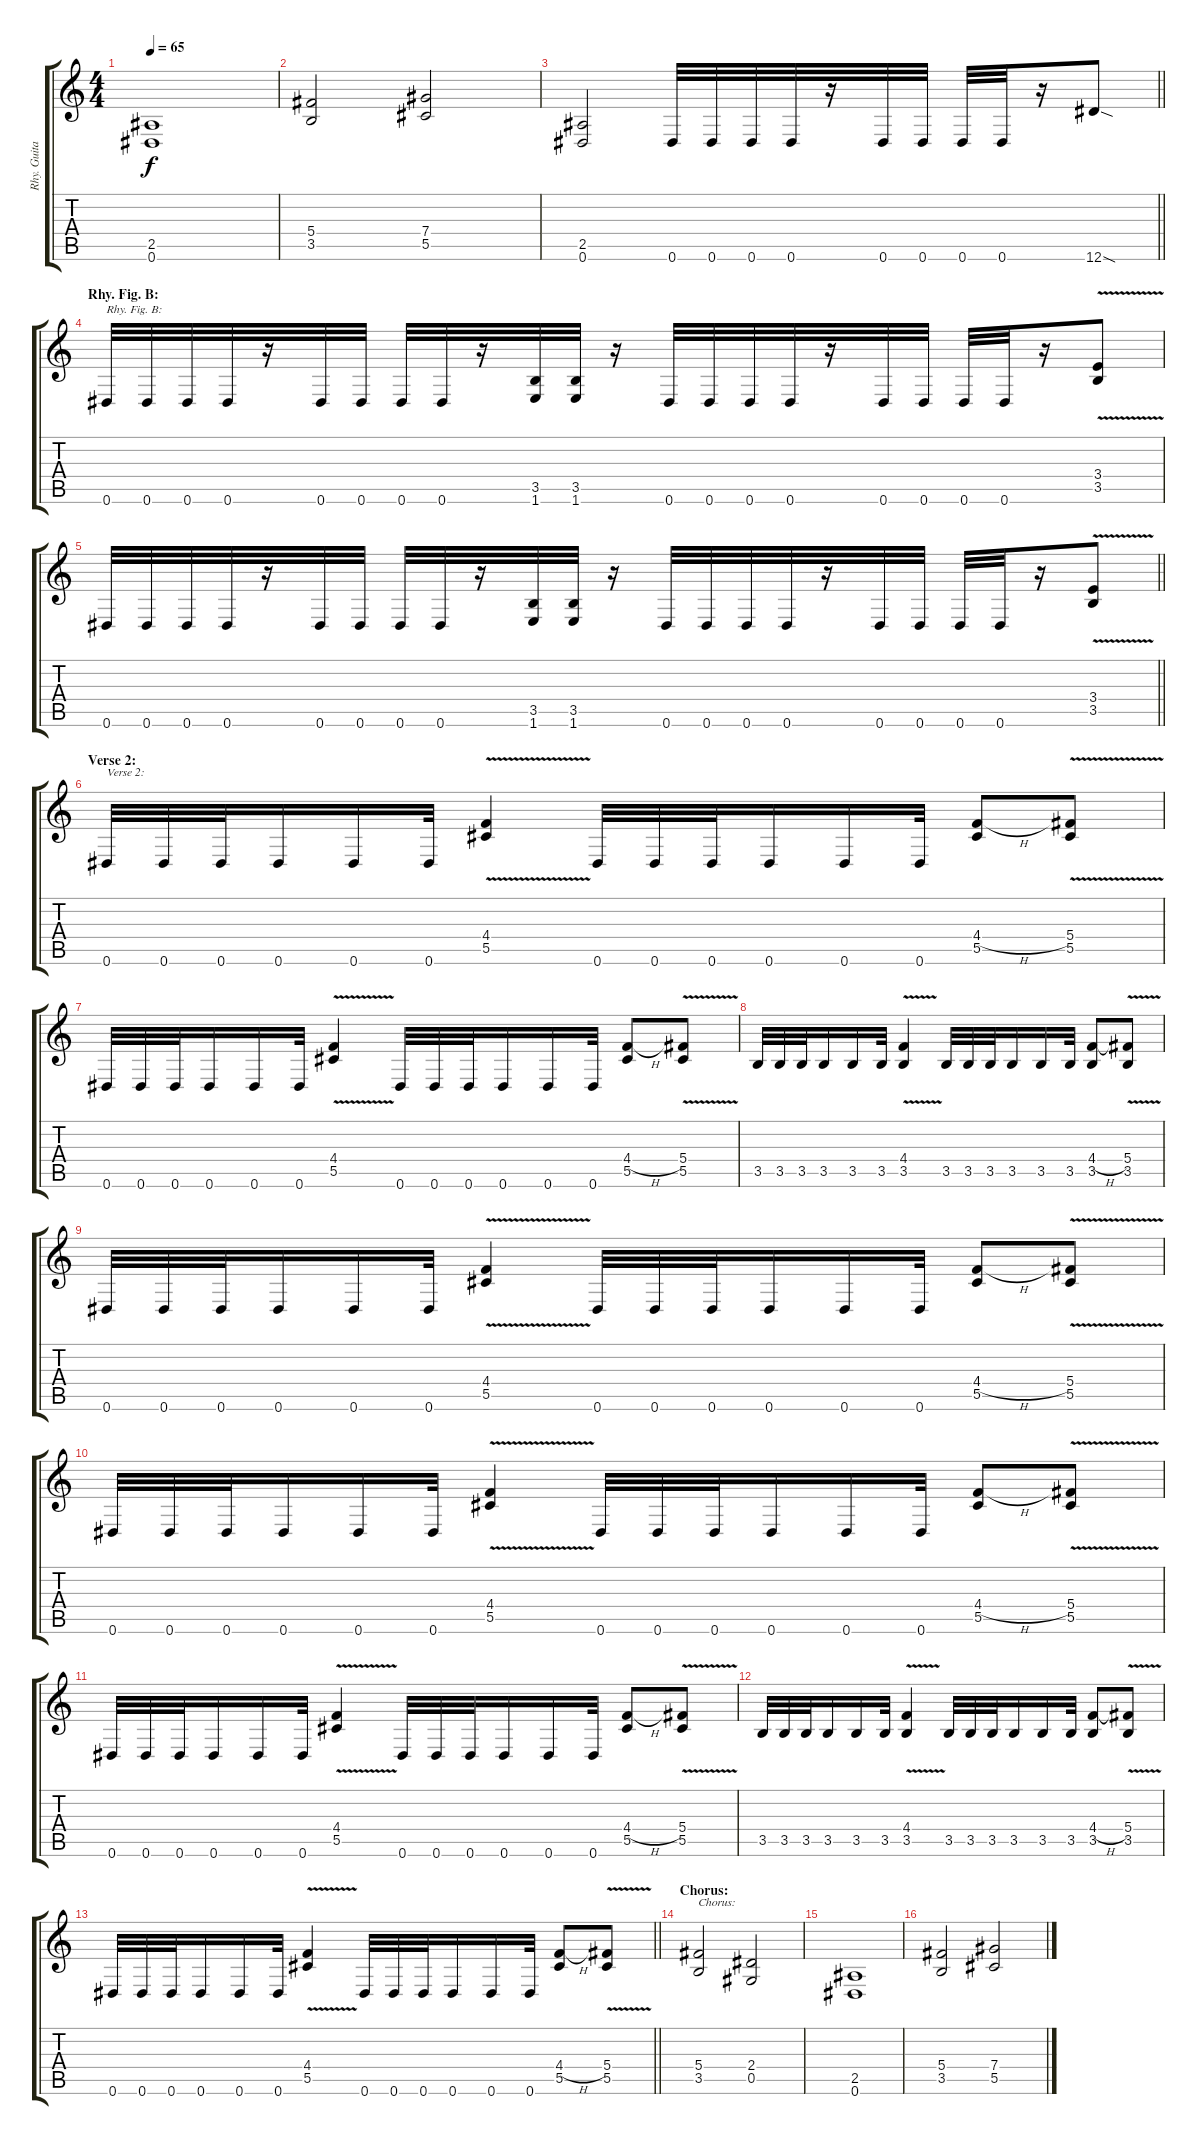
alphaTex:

\track ("Rhy. Guitar 1" "Rhy. Guita") {instrument distortionguitar}
\staff {score tabs}
\tuning (Eb4 Bb3 Gb3 Db3 Ab2 Eb2) {hide}
\ts (4 4)
\tempo 65
\clef g2
\ks c
(2.5 0.6).1{dy f} |
(5.4 3.5).2 (7.4 5.5).2 |
\barLineRight lightlight
(2.5 0.6).2 0.6.32 0.6.32 0.6.32 0.6.32 r.16 0.6.32 0.6.32 0.6.32 0.6.32 r.16 12.6{sod}.8 |
\section ("" "Rhy. Fig. B:")
0.6.32{txt "Rhy. Fig. B:"} 0.6.32 0.6.32 0.6.32 r.16 0.6.32 0.6.32 0.6.32 0.6.32 r.16 (3.5 1.6).32 (3.5 1.6).32 r.16 0.6.32 0.6.32 0.6.32 0.6.32 r.16 0.6.32 0.6.32 0.6.32 0.6.32 r.16 (3.4 3.5{v}).8 |
\barLineRight lightlight
0.6.32 0.6.32 0.6.32 0.6.32 r.16 0.6.32 0.6.32 0.6.32 0.6.32 r.16 (3.5 1.6).32 (3.5 1.6).32 r.16 0.6.32 0.6.32 0.6.32 0.6.32 r.16 0.6.32 0.6.32 0.6.32 0.6.32 r.16 (3.4 3.5{v}).8 |
\section ("" "Verse 2:")
0.6.32{txt "Verse 2:"} 0.6.32 0.6.32 0.6.16 0.6.16 0.6.32 (4.4{v} 5.5).4 0.6.32 0.6.32 0.6.32 0.6.16 0.6.16 0.6.32 (4.4{h} 5.5).8 (5.4{v} 5.5).8 |
0.6.32 0.6.32 0.6.32 0.6.16 0.6.16 0.6.32 (4.4{v} 5.5).4 0.6.32 0.6.32 0.6.32 0.6.16 0.6.16 0.6.32 (4.4{h} 5.5).8 (5.4{v} 5.5).8 |
3.5.32 3.5.32 3.5.32 3.5.16 3.5.16 3.5.32 (4.4{v} 3.5).4 3.5.32 3.5.32 3.5.32 3.5.16 3.5.16 3.5.32 (4.4{h} 3.5).8 (5.4{v} 3.5).8 |
0.6.32 0.6.32 0.6.32 0.6.16 0.6.16 0.6.32 (4.4{v} 5.5).4 0.6.32 0.6.32 0.6.32 0.6.16 0.6.16 0.6.32 (4.4{h} 5.5).8 (5.4{v} 5.5).8 |
0.6.32 0.6.32 0.6.32 0.6.16 0.6.16 0.6.32 (4.4{v} 5.5).4 0.6.32 0.6.32 0.6.32 0.6.16 0.6.16 0.6.32 (4.4{h} 5.5).8 (5.4{v} 5.5).8 |
0.6.32 0.6.32 0.6.32 0.6.16 0.6.16 0.6.32 (4.4{v} 5.5).4 0.6.32 0.6.32 0.6.32 0.6.16 0.6.16 0.6.32 (4.4{h} 5.5).8 (5.4{v} 5.5).8 |
3.5.32 3.5.32 3.5.32 3.5.16 3.5.16 3.5.32 (4.4{v} 3.5).4 3.5.32 3.5.32 3.5.32 3.5.16 3.5.16 3.5.32 (4.4{h} 3.5).8 (5.4{v} 3.5).8 |
\barLineRight lightlight
0.6.32 0.6.32 0.6.32 0.6.16 0.6.16 0.6.32 (4.4{v} 5.5).4 0.6.32 0.6.32 0.6.32 0.6.16 0.6.16 0.6.32 (4.4{h} 5.5).8 (5.4{v} 5.5).8 |
\section ("" "Chorus:")
(5.4 3.5).2{txt "Chorus:"} (2.4 0.5).2 |
(2.5 0.6).1 |
(5.4 3.5).2 (7.4 5.5).2
